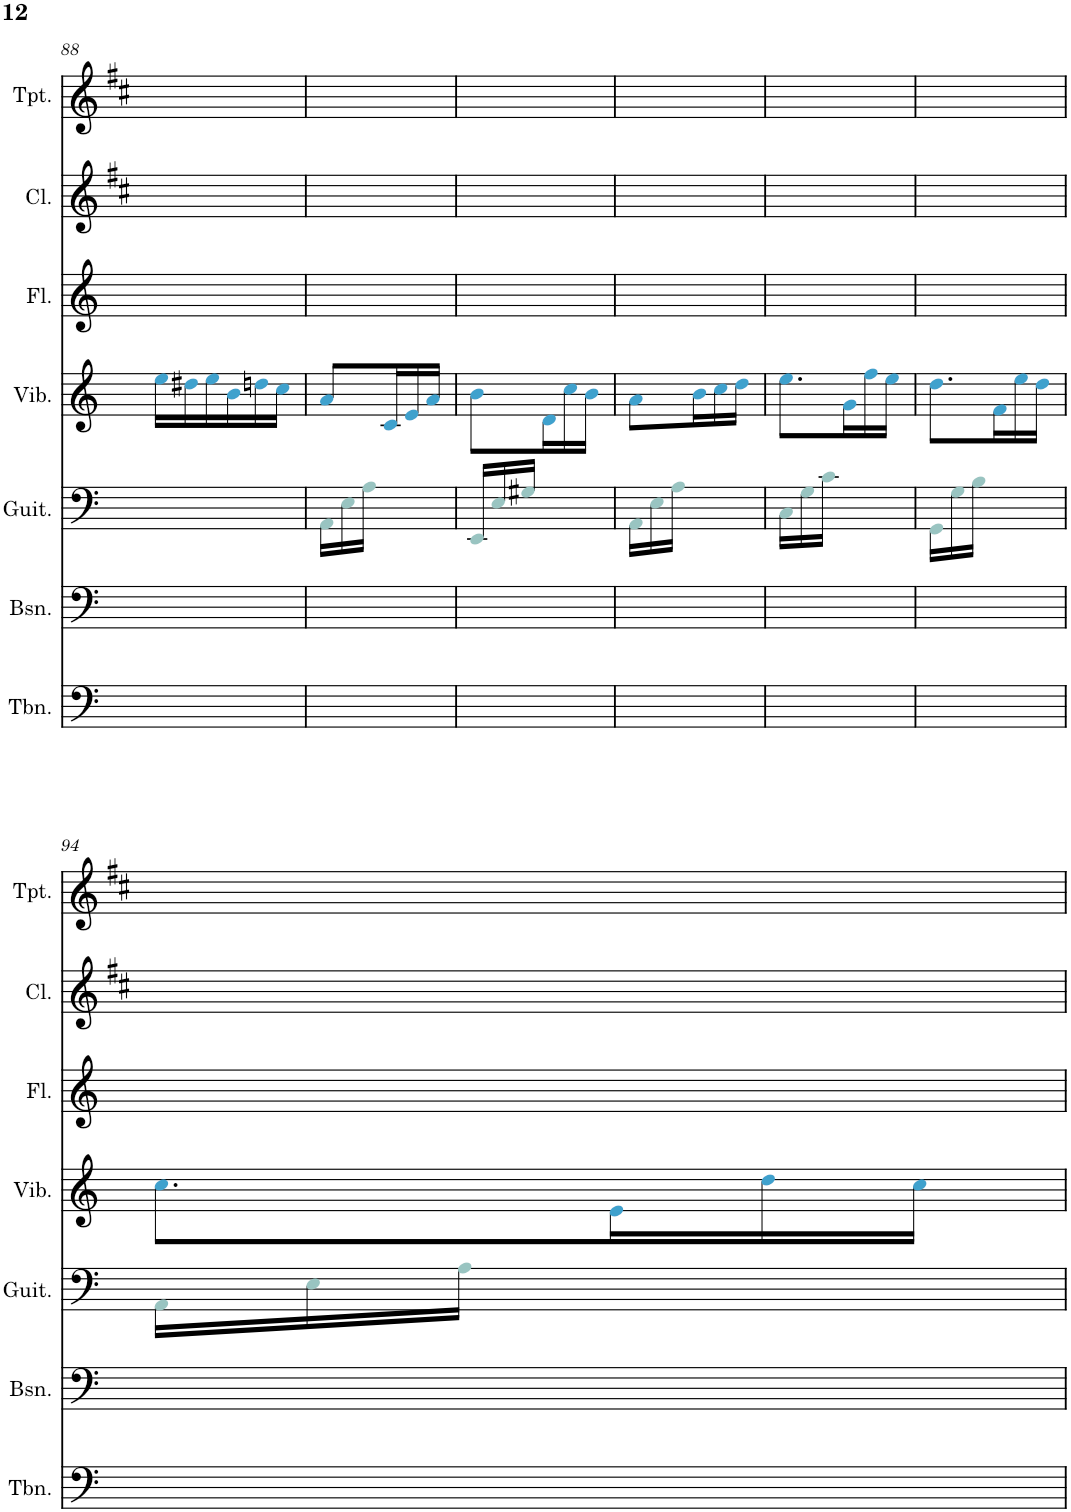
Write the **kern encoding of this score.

**kern	**kern	**kern	**kern	**kern	**kern	**kern
*part7	*part6	*part5	*part4	*part3	*part2	*part1
*staff7	*staff6	*staff5	*staff4	*staff3	*staff2	*staff1
*I"Trombone	*I"Bassoon	*I"Classical Guitar	*I"Vibraphone	*I"Flute	*I"Clarinet	*I"Trumpet
*I'Tbn.	*I'Bsn.	*I'Guit.	*I'Vib.	*I'Fl.	*I'Cl.	*I'Tpt.
!!LO:PB:g=z
*clefF4	*clefF4	*clefF4	*clefG2	*clefG2	*clefG2	*clefG2
*	*	*	*	*	*Trd1c2	*Trd1c2
*k[]	*k[]	*k[]	*k[]	*k[]	*k[f#c#]	*k[f#c#]
*M3/8	*M3/8	*M3/8	*M3/8	*M3/8	*M3/8	*M3/8
=88	=88	=88	=88	=88	=88	=88
4.ryy	4.ryy	4.ryy	16eei\LL	4.ryy	4.ryy	4.ryy
.	.	.	16dd#Xi\	.	.	.
.	.	.	16eei\	.	.	.
.	.	.	16bi\	.	.	.
.	.	.	16ddni\	.	.	.
.	.	.	16cci\JJ	.	.	.
=89	=89	=89	=89	=89	=89	=89
4.ryy	4.ryy	16AAj\LL	8ai/L	4.ryy	4.ryy	4.ryy
.	.	16Ej\	.	.	.	.
.	.	16Aj\JJ	16ryy	.	.	.
.	.	8.ryy	16ci/L	.	.	.
.	.	.	16ei/	.	.	.
.	.	.	16ai/JJ	.	.	.
=90	=90	=90	=90	=90	=90	=90
4.ryy	4.ryy	16EEj/LL	8bi\L	4.ryy	4.ryy	4.ryy
.	.	16Ej/	.	.	.	.
.	.	16G#Xj/JJ	16ryy	.	.	.
.	.	8.ryy	16di\L	.	.	.
.	.	.	16cci\	.	.	.
.	.	.	16bi\JJ	.	.	.
=91	=91	=91	=91	=91	=91	=91
4.ryy	4.ryy	16AAj\LL	8ai\L	4.ryy	4.ryy	4.ryy
.	.	16Ej\	.	.	.	.
.	.	16Aj\JJ	16ryy	.	.	.
.	.	8.ryy	16bi\L	.	.	.
.	.	.	16cci\	.	.	.
.	.	.	16ddi\JJ	.	.	.
=92	=92	=92	=92	=92	=92	=92
4.ryy	4.ryy	16Cj\LL	8.eei\L	4.ryy	4.ryy	4.ryy
.	.	16Gj\	.	.	.	.
.	.	16cj\JJ	.	.	.	.
.	.	8.ryy	16gi\L	.	.	.
.	.	.	16ffi\	.	.	.
.	.	.	16eei\JJ	.	.	.
=93	=93	=93	=93	=93	=93	=93
4.ryy	4.ryy	16GGj\LL	8.ddi\L	4.ryy	4.ryy	4.ryy
.	.	16Gj\	.	.	.	.
.	.	16Bj\JJ	.	.	.	.
.	.	8.ryy	16fi\L	.	.	.
.	.	.	16eei\	.	.	.
.	.	.	16ddi\JJ	.	.	.
!!LO:LB:g=z
=94	=94	=94	=94	=94	=94	=94
4.ryy	4.ryy	16AAj\LL	8.cci\L	4.ryy	4.ryy	4.ryy
.	.	16Ej\	.	.	.	.
.	.	16Aj\JJ	.	.	.	.
.	.	8.ryy	16ei\L	.	.	.
.	.	.	16ddi\	.	.	.
.	.	.	16cci\JJ	.	.	.
=	=	=	=	=	=	=
*-	*-	*-	*-	*-	*-	*-
